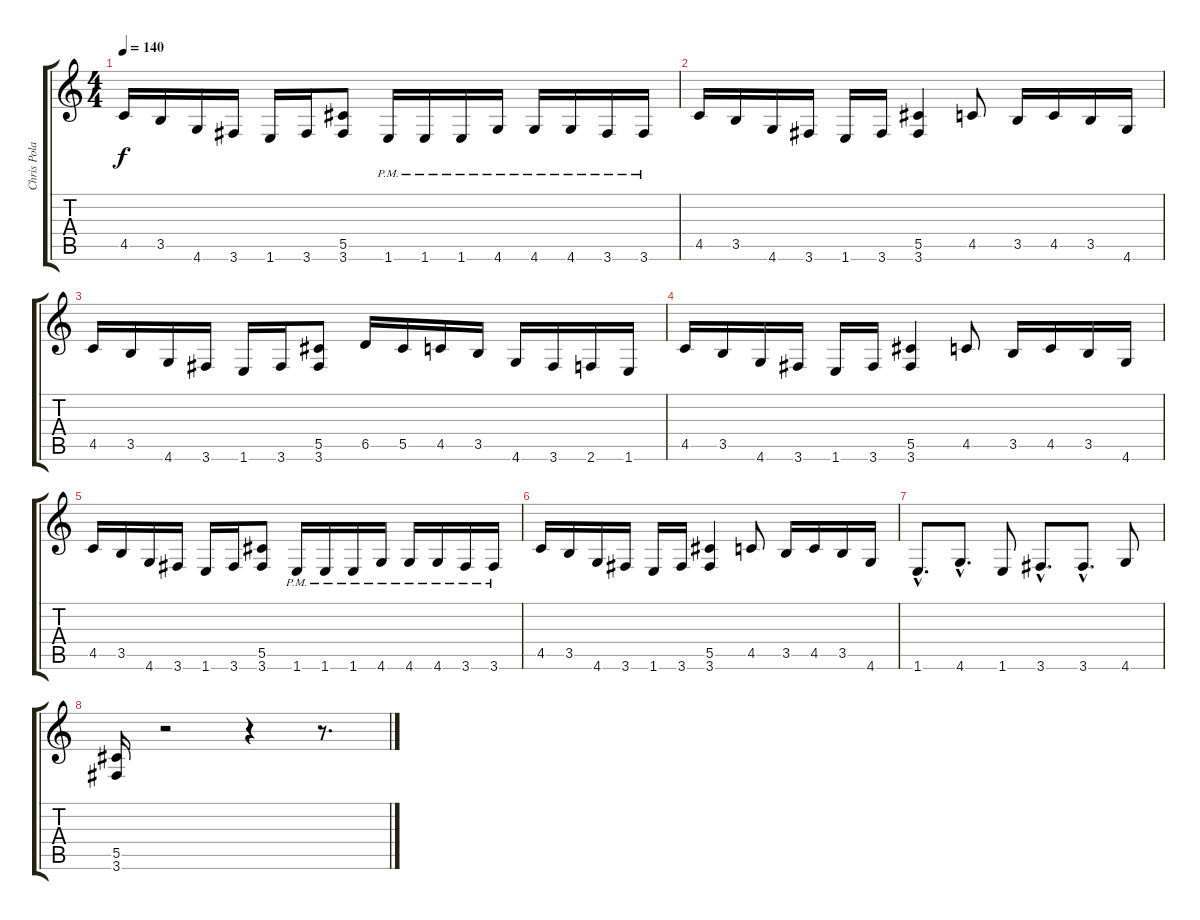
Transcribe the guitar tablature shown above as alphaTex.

\track ("Chris Poland Rhytm" "Chris Pola") {instrument distortionguitar}
\staff {score tabs}
\tuning (Eb4 Bb3 Gb3 Db3 Ab2 Eb2) {hide}
\ts (4 4)
\tempo 140
\clef g2
\ks c
4.5.16{dy f} 3.5.16 4.6.16 3.6.16 1.6.16 3.6.16 (5.5 3.6).8 1.6{pm}.16 1.6{pm}.16 1.6{pm}.16 4.6{pm}.16 4.6{pm}.16 4.6{pm}.16 3.6{pm}.16 3.6{pm}.16 |
4.5.16 3.5.16 4.6.16 3.6.16 1.6.16 3.6.16 (5.5 3.6).4 4.5.8 3.5.16 4.5.16 3.5.16 4.6.16 |
4.5.16 3.5.16 4.6.16 3.6.16 1.6.16 3.6.16 (5.5 3.6).8 6.5.16 5.5.16 4.5.16 3.5.16 4.6.16 3.6.16 2.6.16 1.6.16 |
4.5.16 3.5.16 4.6.16 3.6.16 1.6.16 3.6.16 (5.5 3.6).4 4.5.8 3.5.16 4.5.16 3.5.16 4.6.16 |
4.5.16 3.5.16 4.6.16 3.6.16 1.6.16 3.6.16 (5.5 3.6).8 1.6{pm}.16 1.6{pm}.16 1.6{pm}.16 4.6{pm}.16 4.6{pm}.16 4.6{pm}.16 3.6{pm}.16 3.6{pm}.16 |
4.5.16 3.5.16 4.6.16 3.6.16 1.6.16 3.6.16 (5.5 3.6).4 4.5.8 3.5.16 4.5.16 3.5.16 4.6.16 |
1.6{hac}.8{d} 4.6{hac}.8{d} 1.6.8 3.6{hac}.8{d} 3.6{hac}.8{d} 4.6.8 |
(5.5 3.6).16 r.2 r.4 r.8{d}
